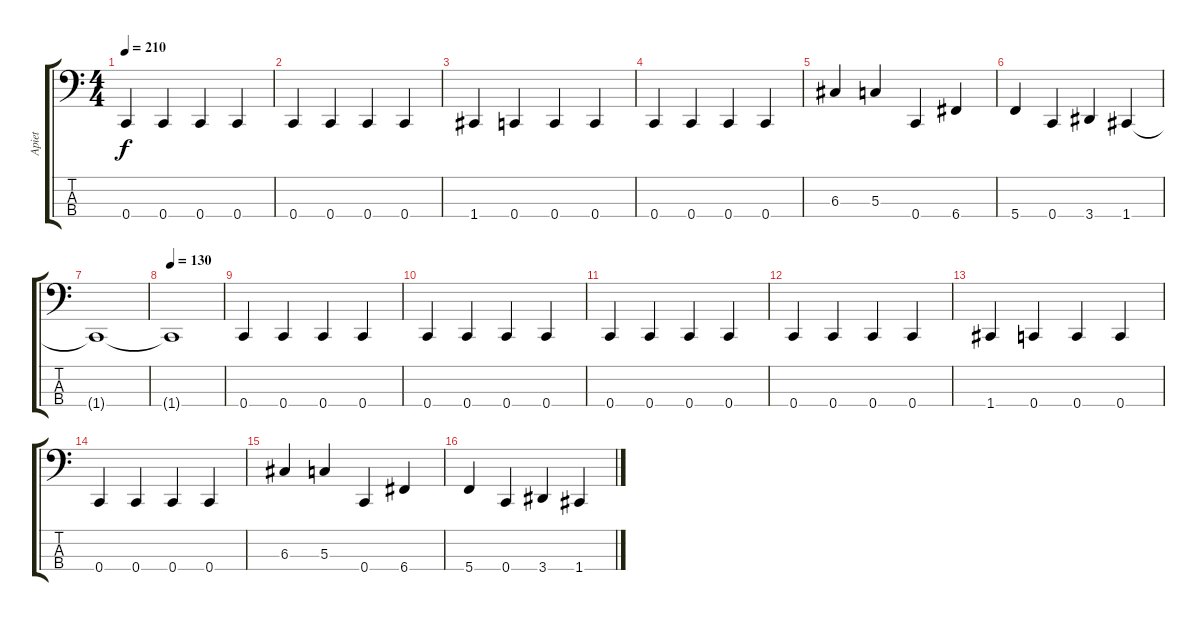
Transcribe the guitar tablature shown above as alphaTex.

\track ("Apiet" "Apiet") {instrument electricbasspick}
\staff {score tabs}
\tuning (F2 C2 G1 C1) {hide}
\ts (4 4)
\tempo 210
\clef f4
\ks c
0.4.4{dy f} 0.4.4 0.4.4 0.4.4 |
0.4.4 0.4.4 0.4.4 0.4.4 |
1.4.4 0.4.4 0.4.4 0.4.4 |
0.4.4 0.4.4 0.4.4 0.4.4 |
6.3.4 5.3.4 0.4.4 6.4.4 |
5.4.4 0.4.4 3.4.4 1.4.4 |
1.4{t}.1 |
\tempo 130
1.4{t}.1 |
0.4.4 0.4.4 0.4.4 0.4.4 |
0.4.4 0.4.4 0.4.4 0.4.4 |
0.4.4 0.4.4 0.4.4 0.4.4 |
0.4.4 0.4.4 0.4.4 0.4.4 |
1.4.4 0.4.4 0.4.4 0.4.4 |
0.4.4 0.4.4 0.4.4 0.4.4 |
6.3.4 5.3.4 0.4.4 6.4.4 |
5.4.4 0.4.4 3.4.4 1.4.4
